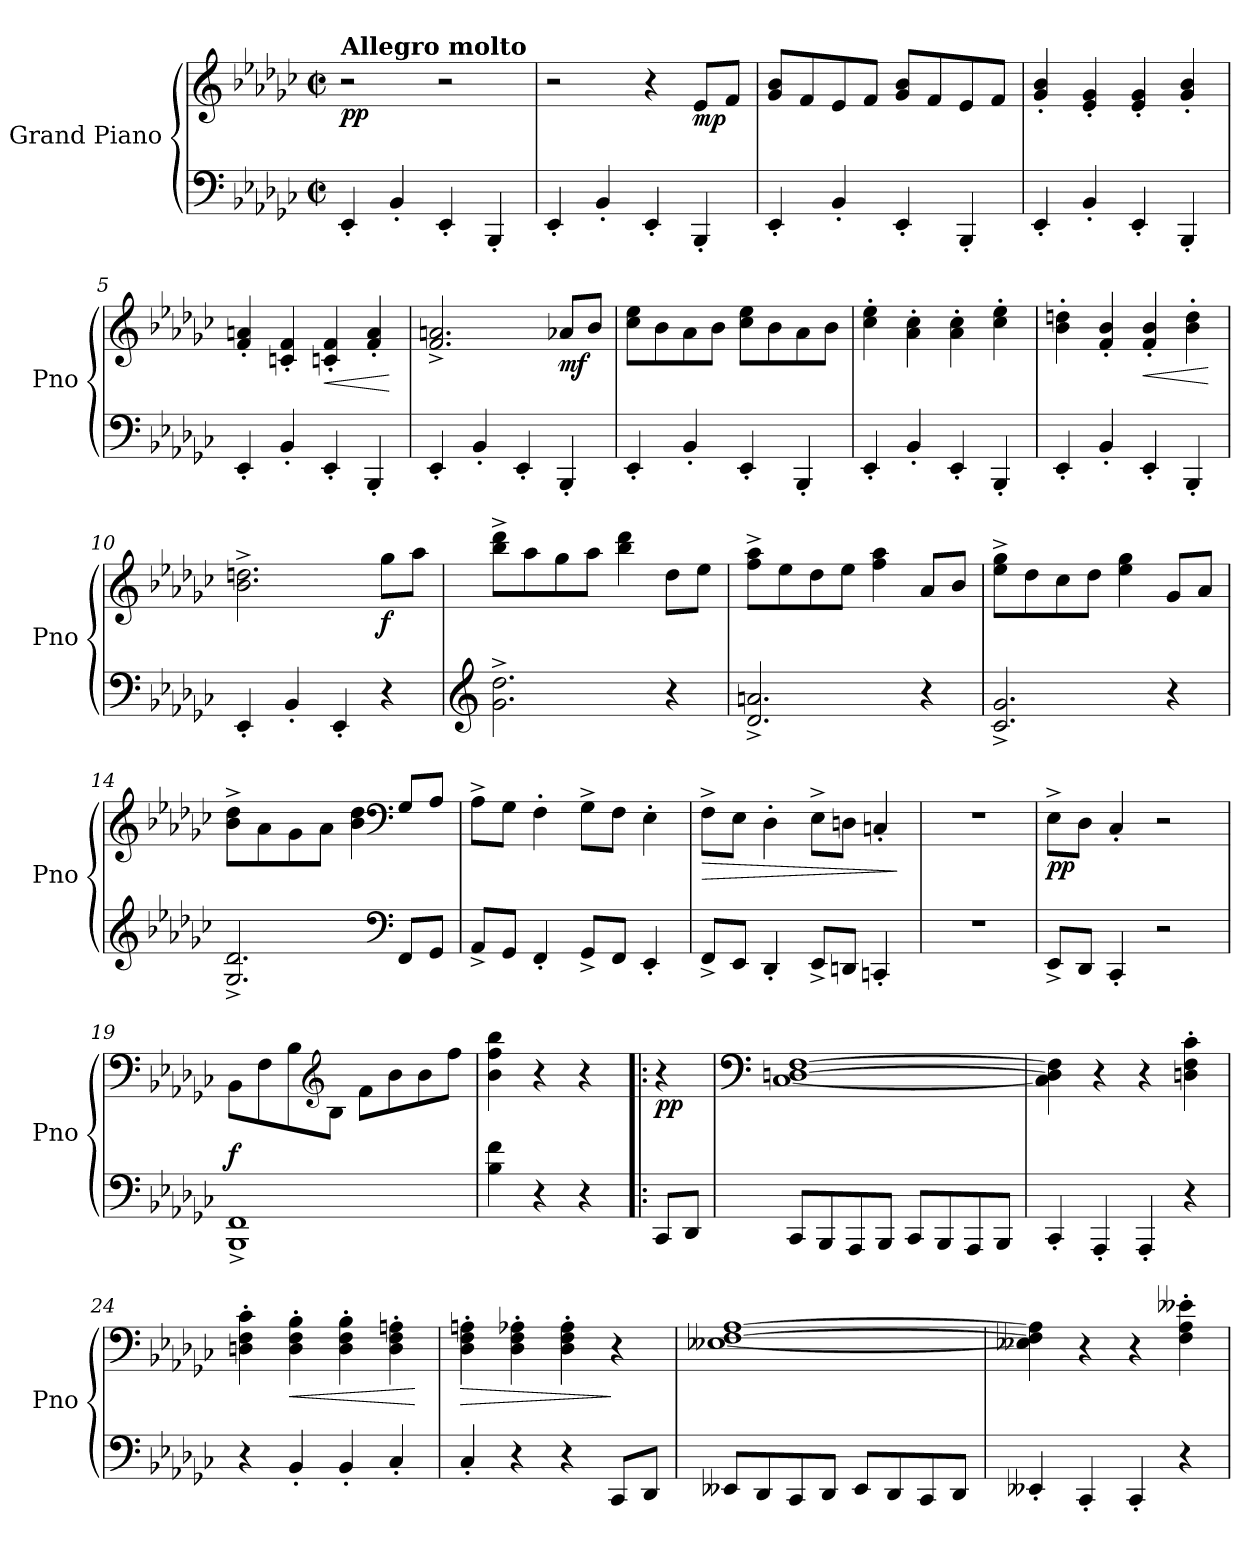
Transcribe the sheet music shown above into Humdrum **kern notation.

**kern	**kern	**dynam
*part1	*part1	*part1
*staff2	*staff1	*staff1/2
*I"Grand Piano	*	*
*I'Pno	*	*
*clefF4	*clefG2	*
*k[b-e-a-d-g-c-]	*k[b-e-a-d-g-c-]	*
*G-:	*G-:	*
*M2/2	*M2/2	*
*met(c|)	*met(c|)	*
*MM330	*MM330	*
=1	=1	=1
!	!LO:TX:a:B:t=Allegro molto	!
!	!	!LO:DY:b
4EE-'/	2r	pp
4BB-'/	.	.
4EE-'/	2r	.
4BBB-'/	.	.
=2	=2	=2
4EE-'/	2r	.
4BB-'/	.	.
4EE-'/	4r	.
!	!	!LO:DY:b
4BBB-'/	8e-/L	mp
.	8f/J	.
=3	=3	=3
4EE-'/	8g-/ 8b-/L	.
.	8f/	.
4BB-'/	8e-/	.
.	8f/J	.
4EE-'/	8g-/ 8b-/L	.
.	8f/	.
4BBB-'/	8e-/	.
.	8f/J	.
!!LO:LB:g=z
=4	=4	=4
4EE-'/	4g-/' 4b-/'	.
4BB-'/	4e-/' 4g-/'	.
4EE-'/	4e-/' 4g-/'	.
4BBB-'/	4g-/' 4b-/'	.
=5	=5	=5
4EE-'/	4f/' 4an/'	.
4BB-'/	4cn/' 4f/'	.
!	!	!LO:HP:b
4EE-'/	4cn/' 4f/'	<
4BBB-'/	4f/' 4a/'	.
.	.	[
=6	=6	=6
4EE-'/	2.f/^ 2.an/^	.
4BB-'/	.	.
4EE-'/	.	.
!	!	!LO:DY:b
4BBB-'/	8a-X/L	mf
.	8b-/J	.
=7	=7	=7
4EE-'/	8cc-\ 8ee-\L	.
.	8b-\	.
4BB-'/	8a-\	.
.	8b-\J	.
4EE-'/	8cc-\ 8ee-\L	.
.	8b-\	.
4BBB-'/	8a-\	.
.	8b-\J	.
!!LO:LB:g=z
=8	=8	=8
4EE-'/	4cc-\' 4ee-\'	.
4BB-'/	4a-\' 4cc-\'	.
4EE-'/	4a-\' 4cc-\'	.
4BBB-'/	4cc-\' 4ee-\'	.
=9	=9	=9
4EE-'/	4b-\' 4ddn\'	.
4BB-'/	4f/' 4b-/'	.
!	!	!LO:HP:b
4EE-'/	4f/' 4b-/'	<
4BBB-'/	4b-\' 4dd\'	.
.	.	[
=10	=10	=10
4EE-'/	2.b-\^ 2.ddn\^	.
4BB-'/	.	.
4EE-'/	.	.
!	!	!LO:DY:b
4r	8gg-\L	f
.	8aa-\J	.
=11	=11	=11
*clefG2	*	*
2.g-\^ 2.dd-\^	8bb-\^ 8ddd-\^L	.
.	8aa-\	.
.	8gg-\	.
.	8aa-\J	.
.	4bb-\ 4ddd-\	.
4r	8dd-\L	.
.	8ee-\J	.
!!LO:LB:g=z
=12	=12	=12
2.d-/^ 2.an/^	8ff\^ 8aa-\^L	.
.	8ee-\	.
.	8dd-\	.
.	8ee-\J	.
.	4ff\ 4aa-\	.
4r	8a-/L	.
.	8b-/J	.
=13	=13	=13
2.c-/^ 2.g-/^	8ee-\^ 8gg-\^L	.
.	8dd-\	.
.	8cc-\	.
.	8dd-\J	.
.	4ee-\ 4gg-\	.
4r	8g-/L	.
.	8a-/J	.
=14	=14	=14
2.G-/^ 2.d-/^	8b-\^ 8dd-\^L	.
.	8a-\	.
.	8g-\	.
.	8a-\J	.
.	4b-\ 4dd-\	.
*clefF4	*clefF4	*
8FF/L	8G-/L	.
8GG-/J	8A-/J	.
=15	=15	=15
8AA-^/L	8A-^\L	.
8GG-/J	8G-\J	.
4FF'/	4F'\	.
8GG-^/L	8G-^\L	.
8FF/J	8F\J	.
4EE-'/	4E-'\	.
!!LO:LB:g=z
=16	=16	=16
!	!	!LO:HP:b
8FF^/L	8F^\L	>
8EE-/J	8E-\J	.
4DD-'/	4D-'\	.
8EE-^/L	8E-^\L	.
8DDn/J	8Dn\J	.
4CCn'/	4Cn'/	.
.	.	]
=17	=17	=17
1r	1r	.
=18	=18	=18
!	!	!LO:DY:b
8EE-^/L	8E-^\L	pp
8DD-/J	8D-\J	.
4CC-'/	4C-'/	.
2r	2r	.
=19	=19	=19
!	!	!LO:DY:a=2
1BBB-^ 1FF^	8BB-\L	f
.	8F\	.
.	8B-\	.
*	*clefG2	*
.	8B-\J	.
.	8f\L	.
.	8b-\	.
.	8b-\	.
.	8ff\J	.
=20	=20	=20
4B-\ 4f\	4b-\ 4ff\ 4bb-\	.
4r	4r	.
4r	4r	.
!!LO:PB:g=z
=21!|:	=21!|:	=21!|:
!	!	!LO:DY:b
8CC-/L	4r	pp
8DD-/J	.	.
=22	=22	=22
*	*clefF4	*
8CC-/L	[1C- [1Dn [1F	.
8BBB-/	.	.
8AAA-/	.	.
8BBB-/J	.	.
8CC-/L	.	.
8BBB-/	.	.
8AAA-/	.	.
8BBB-/J	.	.
=23	=23	=23
4CC-'/	4C-\] 4D\] 4F\]	.
4AAA-'/	4r	.
4AAA-'/	4r	.
4r	4Dn\' 4F\' 4c-\'	.
=24	=24	=24
4r	4Dn\' 4F\' 4c-\'	.
!	!	!LO:HP:b
4BB-'/	4D\' 4F\' 4B-\'	<
4BB-'/	4D\' 4F\' 4B-\'	.
4C-'/	4D\' 4F\' 4An\'	.
.	.	[
=25	=25	=25
!	!	!LO:HP:b
4C-'/	4D-\' 4F\' 4An\'	>
4r	4D-\' 4F\' 4A-X\'	.
4r	4D-\' 4F\' 4A-\'	.
8CC-/L	4r	]
8DD-/J	.	.
!!LO:LB:g=z
=26	=26	=26
8EE--X/L	[1E--X [1F [1A-	.
8DD-/	.	.
8CC-/	.	.
8DD-/J	.	.
8EE--/L	.	.
8DD-/	.	.
8CC-/	.	.
8DD-/J	.	.
=27	=27	=27
4EE--X'/	4E--X\] 4F\] 4A-\]	.
4CC-'/	4r	.
4CC-'/	4r	.
4r	4F\' 4A-\' 4e--X\'	.
=	=	=
*-	*-	*-
